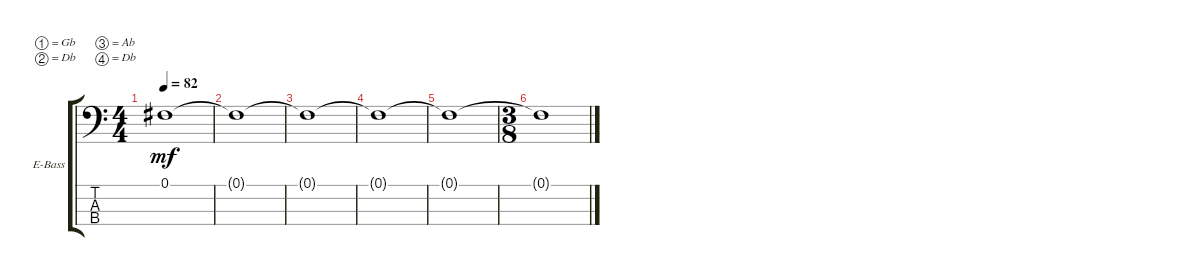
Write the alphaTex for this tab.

\bracketExtendMode groupsimilarinstruments
\firstSystemTrackNameOrientation horizontal
\otherSystemsTrackNameOrientation horizontal
\track ("Electric Bass" "E-Bass") {instrument electricbassfinger}
\staff {score tabs}
\tuning (Gb2 Db2 Ab1 Db1)
\ts (4 4)
\tempo 82
\clef f4
\ks c
0.1.1{dy mf} |
0.1{t}.1 |
0.1{t}.1 |
0.1{t}.1 |
0.1{t}.1 |
\ts (3 8)
0.1{t}.1
